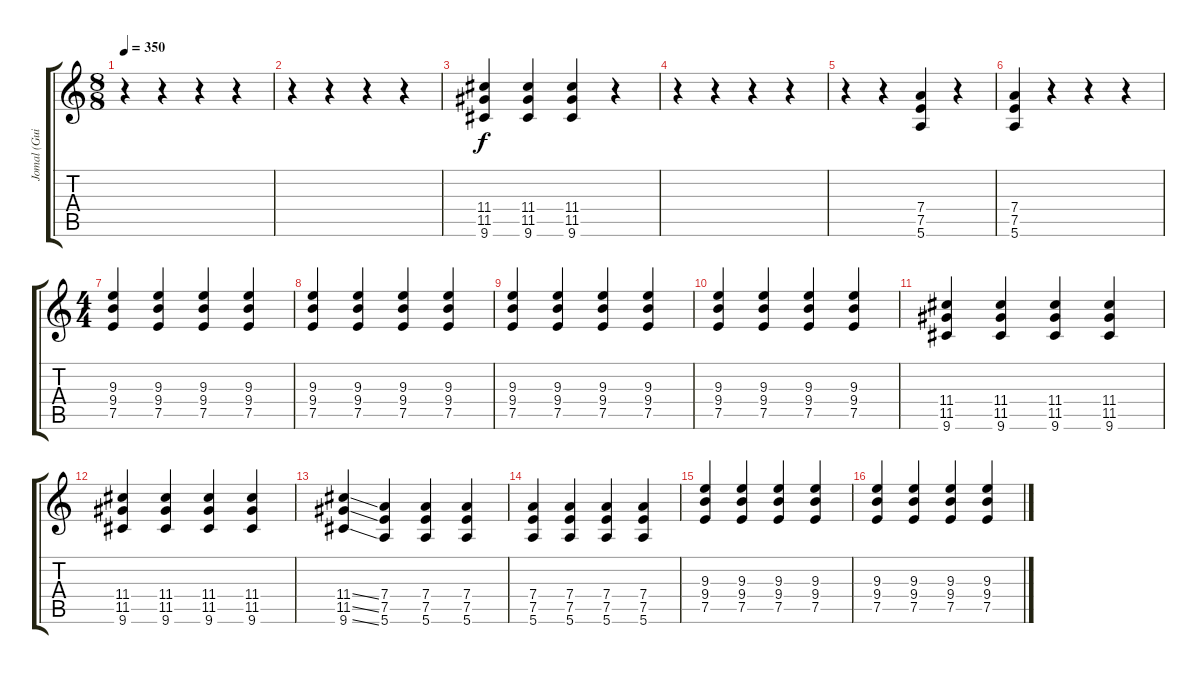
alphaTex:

\track ("Jomal (Guitar 1)" "Jomal (Gui") {solo instrument overdrivenguitar}
\staff {score tabs}
\tuning (E4 B3 G3 D3 A2 E2) {hide}
\ts (8 8)
\tempo 350
\clef g2
\ks c
r.4{dy f} r.4 r.4 r.4 |
r.4 r.4 r.4 r.4 |
(11.4 11.5 9.6).4 (11.4 11.5 9.6).4 (11.4 11.5 9.6).4 r.4 |
r.4 r.4 r.4 r.4 |
r.4 r.4 (7.4 7.5 5.6).4 r.4 |
(7.4 7.5 5.6).4 r.4 r.4 r.4 |
\ts (4 4)
(9.3 9.4 7.5).4 (9.3 9.4 7.5).4 (9.3 9.4 7.5).4 (9.3 9.4 7.5).4 |
(9.3 9.4 7.5).4 (9.3 9.4 7.5).4 (9.3 9.4 7.5).4 (9.3 9.4 7.5).4 |
(9.3 9.4 7.5).4 (9.3 9.4 7.5).4 (9.3 9.4 7.5).4 (9.3 9.4 7.5).4 |
(9.3 9.4 7.5).4 (9.3 9.4 7.5).4 (9.3 9.4 7.5).4 (9.3 9.4 7.5).4 |
(11.4 11.5 9.6).4 (11.4 11.5 9.6).4 (11.4 11.5 9.6).4 (11.4 11.5 9.6).4 |
(11.4 11.5 9.6).4 (11.4 11.5 9.6).4 (11.4 11.5 9.6).4 (11.4 11.5 9.6).4 |
(11.4{ss} 11.5{ss} 9.6{ss}).4 (7.4 7.5 5.6).4 (7.4 7.5 5.6).4 (7.4 7.5 5.6).4 |
(7.4 7.5 5.6).4 (7.4 7.5 5.6).4 (7.4 7.5 5.6).4 (7.4 7.5 5.6).4 |
(9.3 9.4 7.5).4 (9.3 9.4 7.5).4 (9.3 9.4 7.5).4 (9.3 9.4 7.5).4 |
(9.3 9.4 7.5).4 (9.3 9.4 7.5).4 (9.3 9.4 7.5).4 (9.3 9.4 7.5).4
